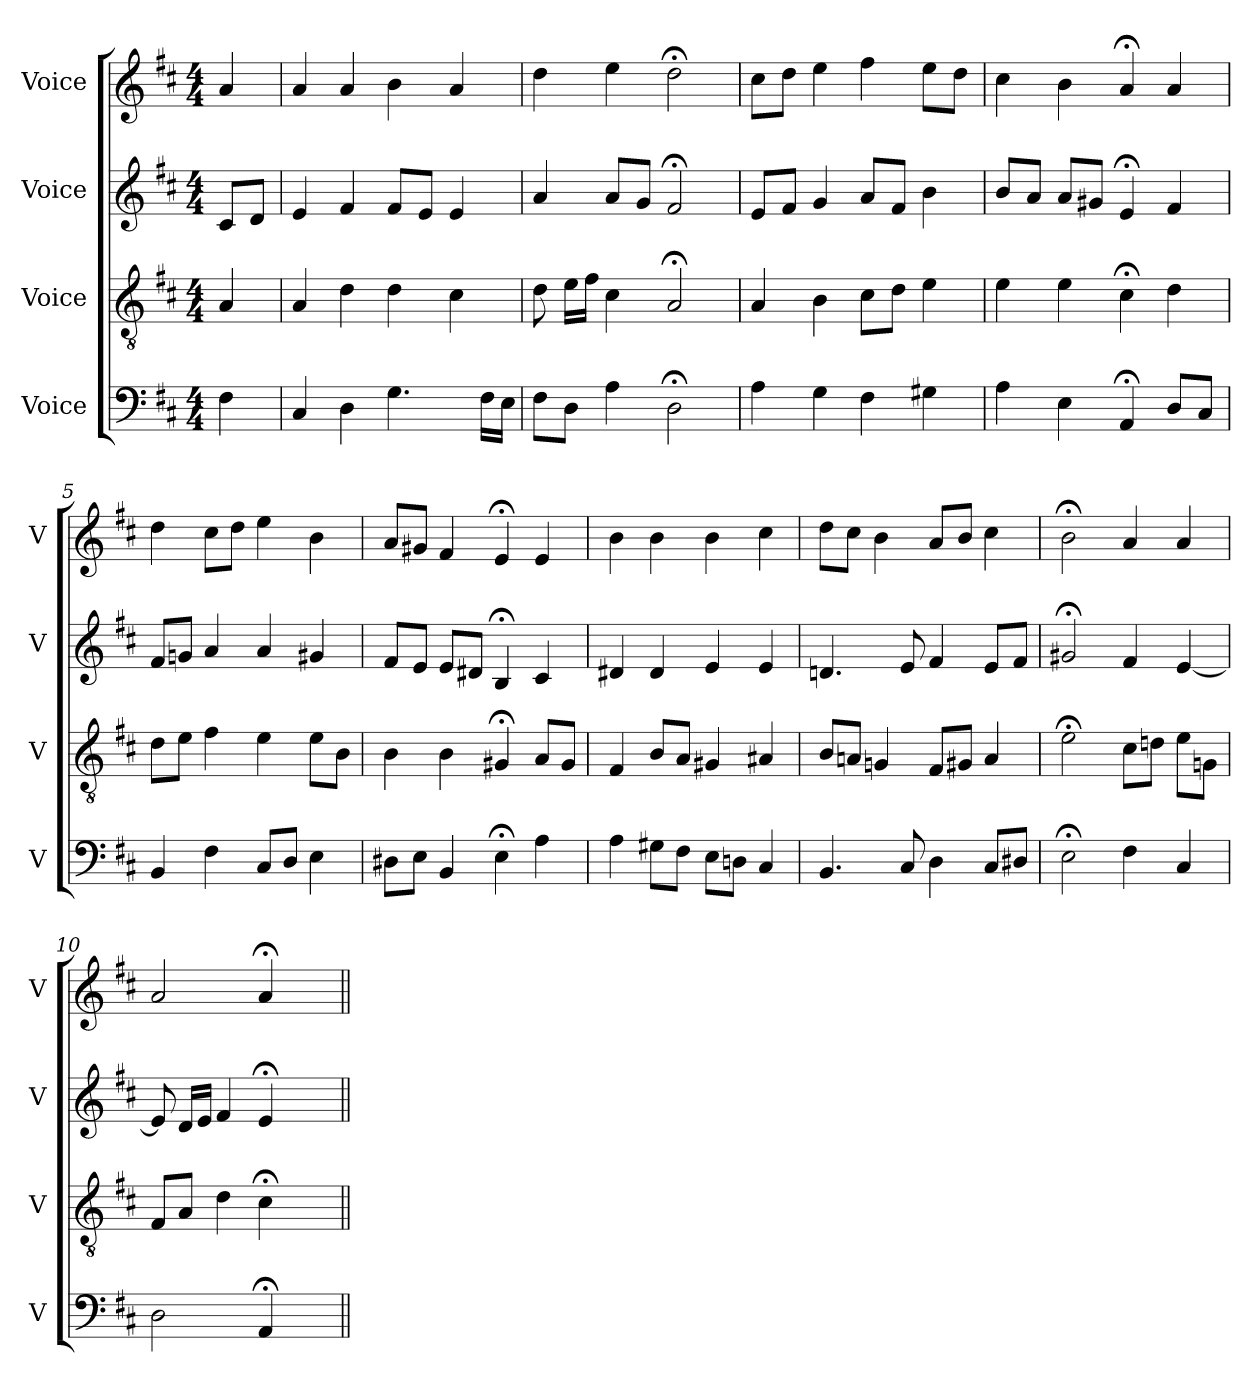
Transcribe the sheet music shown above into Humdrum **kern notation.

**kern	**kern	**kern	**kern
*part4	*part3	*part2	*part1
*staff4	*staff3	*staff2	*staff1
*I"Voice	*I"Voice	*I"Voice	*I"Voice
*I'V	*I'V	*I'V	*I'V
*clefF4	*clefGv2	*clefG2	*clefG2
*k[f#c#]	*k[f#c#]	*k[f#c#]	*k[f#c#]
*M4/4	*M4/4	*M4/4	*M4/4
*MM100	*MM100	*MM100	*MM100
=	=	=	=
4F#\	4A/	8c#/L	4a/
.	.	8d/J	.
=1	=1	=1	=1
4C#/	4A/	4e/	4a/
4D\	4d\	4f#/	4a/
4.G\	4d\	8f#/L	4b\
.	.	8e/J	.
.	4c#\	4e/	4a/
16F#\LL	.	.	.
16E\JJ	.	.	.
=2	=2	=2	=2
8F#\L	8d\	4a/	4dd\
8D\J	16e\LL	.	.
.	16f#\JJ	.	.
4A\	4c#\	8a/L	4ee\
.	.	8g/J	.
2D;\	2A;/	2f#;/	2dd;\
=3	=3	=3	=3
4A\	4A/	8e/L	8cc#\L
.	.	8f#/J	8dd\J
4G\	4B\	4g/	4ee\
4F#\	8c#\L	8a/L	4ff#\
.	8d\J	8f#/J	.
4G#X\	4e\	4b\	8ee\L
.	.	.	8dd\J
=4	=4	=4	=4
4A\	4e\	8b/L	4cc#\
.	.	8a/J	.
4E\	4e\	8a/L	4b\
.	.	8g#X/J	.
4AA;/	4c#;\	4e;/	4a;/
8D/L	4d\	4f#/	4a/
8C#/J	.	.	.
!!LO:LB:g=z
=5	=5	=5	=5
4BB/	8d\L	8f#/L	4dd\
.	8e\J	8gn/J	.
4F#\	4f#\	4a/	8cc#\L
.	.	.	8dd\J
8C#/L	4e\	4a/	4ee\
8D/J	.	.	.
4E\	8e\L	4g#X/	4b\
.	8B\J	.	.
=6	=6	=6	=6
8D#X\L	4B\	8f#/L	8a/L
8E\J	.	8e/J	8g#X/J
4BB/	4B\	8e/L	4f#/
.	.	8d#X/J	.
4E;\	4G#X;/	4B;/	4e;/
4A\	8A/L	4c#/	4e/
.	8G#/J	.	.
=7	=7	=7	=7
4A\	4F#/	4d#X/	4b\
8G#X\L	8B/L	4d#/	4b\
8F#\J	8A/J	.	.
8E\L	4G#X/	4e/	4b\
8Dn\J	.	.	.
4C#/	4A#X/	4e/	4cc#\
=8	=8	=8	=8
4.BB/	8B/L	4.dn/	8dd\L
.	8An/J	.	8cc#\J
.	4Gn/	.	4b\
8C#/	.	8e/	.
4D\	8F#/L	4f#/	8a/L
.	8G#X/J	.	8b/J
8C#/L	4A/	8e/L	4cc#\
8D#X/J	.	8f#/J	.
!!LO:LB:g=z
=9	=9	=9	=9
2E;\	2e;\	2g#X;/	2b;\
4F#\	8c#\L	4f#/	4a/
.	8dn\J	.	.
4C#/	8e\L	[4e/	4a/
.	8Gn\J	.	.
=10	=10	=10	=10
2D\	8F#/L	8e/]	2a/
.	8A/J	16d/LL	.
.	.	16e/JJ	.
.	4d\	4f#/	.
4AA;/	4c#;\	4e;/	4a;/
4ryy	4ryy	4ryy	4ryy
=||	=||	=||	=||
*-	*-	*-	*-
